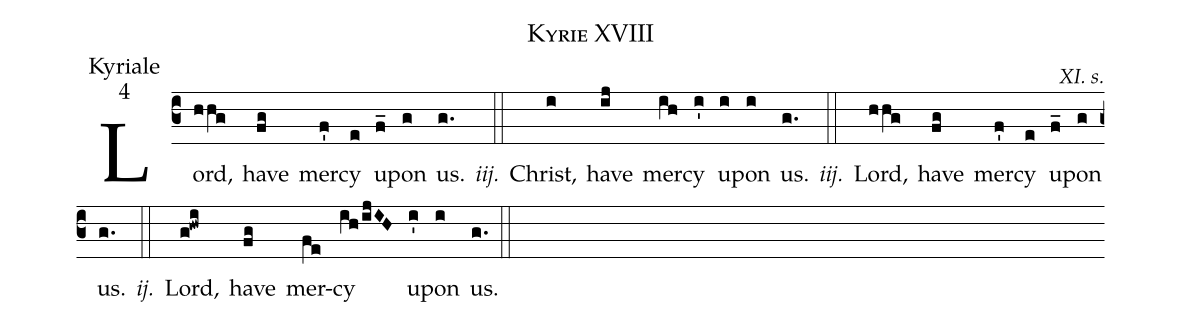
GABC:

name:Kyrie XVIII;
office-part:Kyriale;
mode:4;
commentary:XI. s.;
%%
(c3) Lord,(hhg) have(fg) mer(f')cy(e) u(f_)pon(g) us.(g.) <i>iij.</i>(::)
Christ,(i) have(ij) mer(ih)cy(i') u(i)pon(i) us.(g.) <i>iij.</i>(::)
Lord,(hhg) have(fg) mer(f')cy(e) u(f_)pon(g) us.(g.) <i>ij.</i>(::)
Lord,(g!hwi) have(fg) mer(fe)cy(ih/ijIH) u(i')pon(i) us.(g.) (::)
